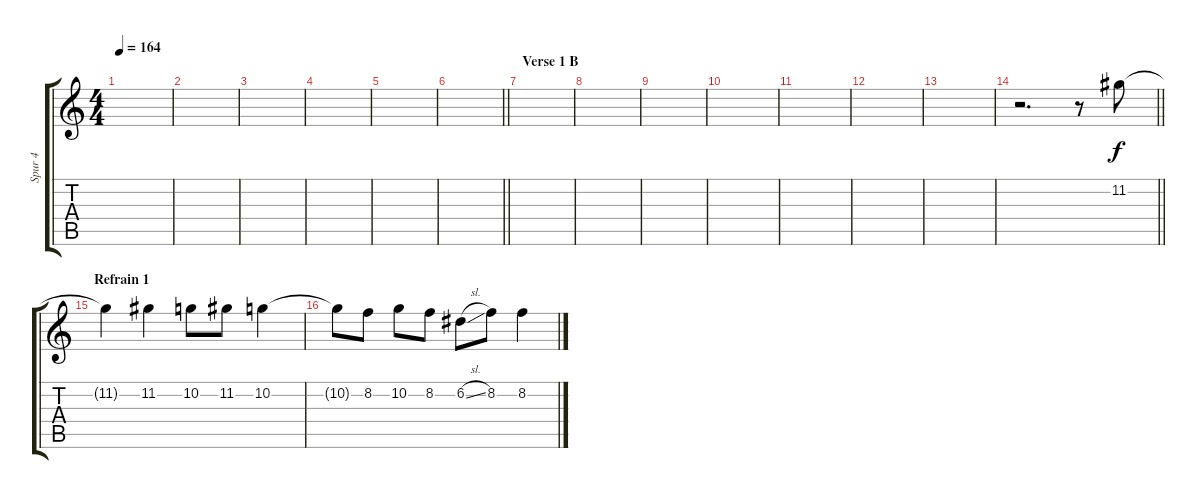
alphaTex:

\track ("Spur 4" "Spur 4") {instrument distortionguitar}
\staff {score tabs}
\tuning (D4 A3 F3 C3 G2 C2) {hide}
\ts (4 4)
\tempo 164
\clef g2
\ks c
|
|
|
|
|
\barLineRight lightlight
|
\section ("" "Verse 1 B")
|
|
|
|
|
|
|
\barLineRight lightlight
r.2{d} r.8 11.2.8 |
\section ("" "Refrain 1")
11.2{t}.4 11.2.4 10.2.8 11.2.8 10.2.4 |
10.2{t}.8 8.2.8 10.2.8 8.2.8 6.2{sl}.8 8.2.8 8.2.4
